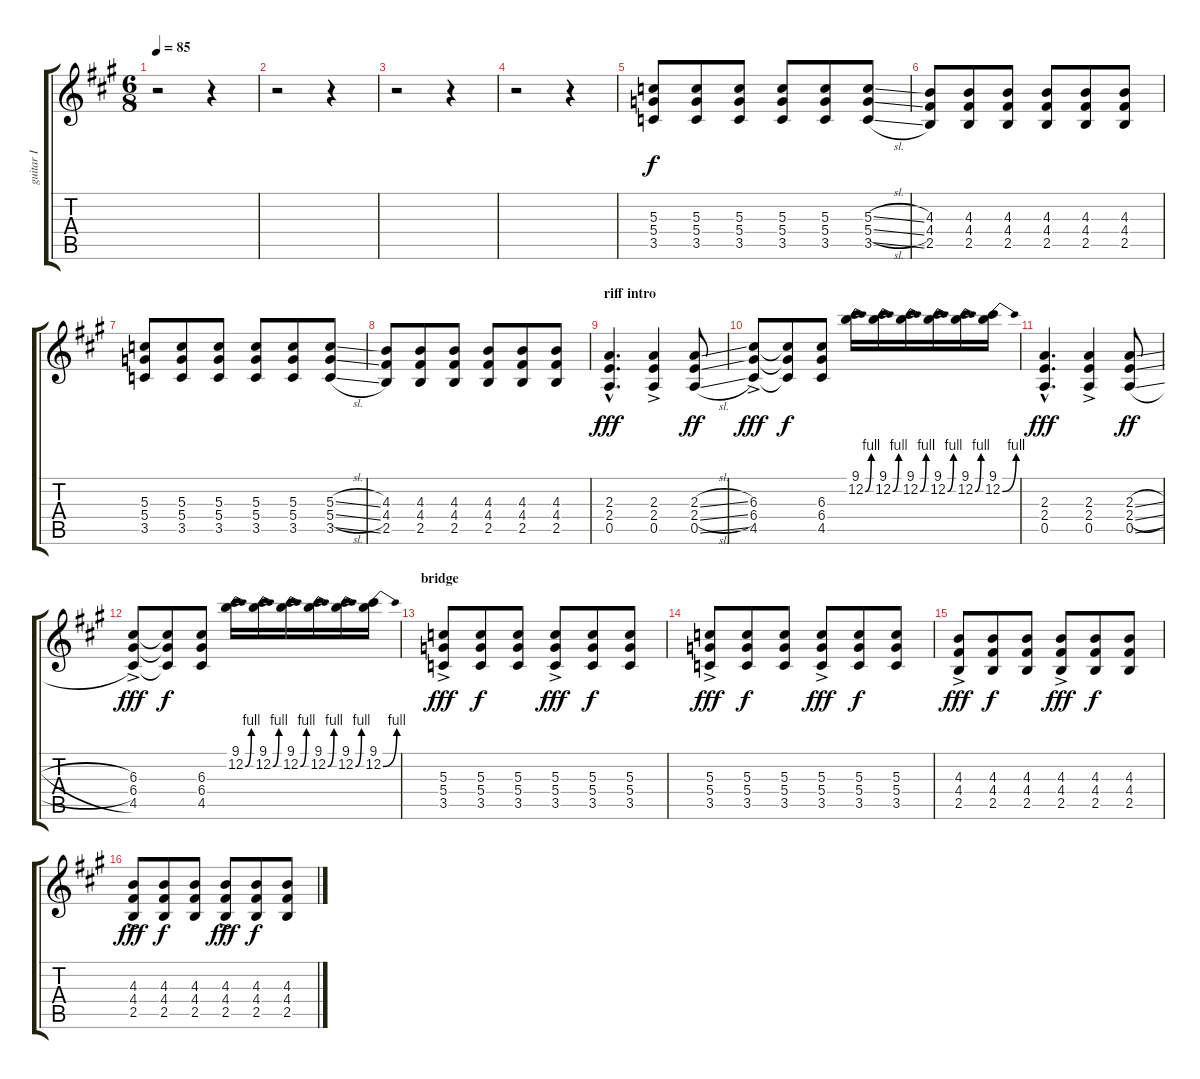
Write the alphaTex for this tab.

\track ("guitar I" "guitar I") {instrument overdrivenguitar}
\staff {score tabs}
\tuning (E4 B3 G3 D3 A2 E2) {hide}
\ts (6 8)
\tempo 85
\clef g2
\ks f#minor
r.2{dy fff} r.4 |
r.2 r.4 |
r.2 r.4 |
r.2 r.4 |
(5.3 5.4 3.5).8{dy f} (5.3 5.4 3.5).8 (5.3 5.4 3.5).8 (5.3 5.4 3.5).8 (5.3 5.4 3.5).8 (5.3{sl} 5.4{sl} 3.5{sl}).8 |
(4.3 4.4 2.5).8 (4.3 4.4 2.5).8 (4.3 4.4 2.5).8 (4.3 4.4 2.5).8 (4.3 4.4 2.5).8 (4.3 4.4 2.5).8 |
(5.3 5.4 3.5).8 (5.3 5.4 3.5).8 (5.3 5.4 3.5).8 (5.3 5.4 3.5).8 (5.3 5.4 3.5).8 (5.3{sl} 5.4{sl} 3.5{sl}).8 |
(4.3 4.4 2.5).8 (4.3 4.4 2.5).8 (4.3 4.4 2.5).8 (4.3 4.4 2.5).8 (4.3 4.4 2.5).8 (4.3 4.4 2.5).8 |
\section ("" "riff intro")
(2.3{hac} 2.4{hac} 0.5{hac}).4{d dy fff} (2.3{ac} 2.4{ac} 0.5{ac}).4 (2.3{sl} 2.4{sl} 0.5{sl}).8{dy ff} |
(6.3{ac} 6.4{ac} 4.5{ac}).8{dy fff} (6.3{t} 6.4{t} 4.5{t}).8{dy f} (6.3 6.4 4.5).8 (9.1 12.2{be (bend 0 0 60 4)}).16 (9.1 12.2{be (bend 0 0 60 4)}).16 (9.1 12.2{be (bend 0 0 60 4)}).16 (9.1 12.2{be (bend 0 0 60 4)}).16 (9.1 12.2{be (bend 0 0 60 4)}).16 (9.1 12.2{be (bend 0 0 60 4)}).16 |
(2.3{hac} 2.4{hac} 0.5{hac}).4{d dy fff} (2.3{ac} 2.4{ac} 0.5{ac}).4 (2.3{sl} 2.4{sl} 0.5{sl}).8{dy ff} |
(6.3{ac} 6.4{ac} 4.5{ac}).8{dy fff} (6.3{t} 6.4{t} 4.5{t}).8{dy f} (6.3 6.4 4.5).8 (9.1 12.2{be (bend 0 0 60 4)}).16 (9.1 12.2{be (bend 0 0 60 4)}).16 (9.1 12.2{be (bend 0 0 60 4)}).16 (9.1 12.2{be (bend 0 0 60 4)}).16 (9.1 12.2{be (bend 0 0 60 4)}).16 (9.1 12.2{be (bend 0 0 60 4)}).16 |
\section ("" "bridge")
(5.3{ac} 5.4{ac} 3.5{ac}).8{dy fff} (5.3 5.4 3.5).8{dy f} (5.3 5.4 3.5).8 (5.3{ac} 5.4{ac} 3.5{ac}).8{dy fff} (5.3 5.4 3.5).8{dy f} (5.3 5.4 3.5).8 |
(5.3{ac} 5.4{ac} 3.5{ac}).8{dy fff} (5.3 5.4 3.5).8{dy f} (5.3 5.4 3.5).8 (5.3{ac} 5.4{ac} 3.5{ac}).8{dy fff} (5.3 5.4 3.5).8{dy f} (5.3 5.4 3.5).8 |
(4.3{ac} 4.4{ac} 2.5{ac}).8{dy fff} (4.3 4.4 2.5).8{dy f} (4.3 4.4 2.5).8 (4.3{ac} 4.4{ac} 2.5{ac}).8{dy fff} (4.3 4.4 2.5).8{dy f} (4.3 4.4 2.5).8 |
(4.3{ac} 4.4{ac} 2.5{ac}).8{dy fff} (4.3 4.4 2.5).8{dy f} (4.3 4.4 2.5).8 (4.3{ac} 4.4{ac} 2.5{ac}).8{dy fff} (4.3 4.4 2.5).8{dy f} (4.3 4.4 2.5).8
